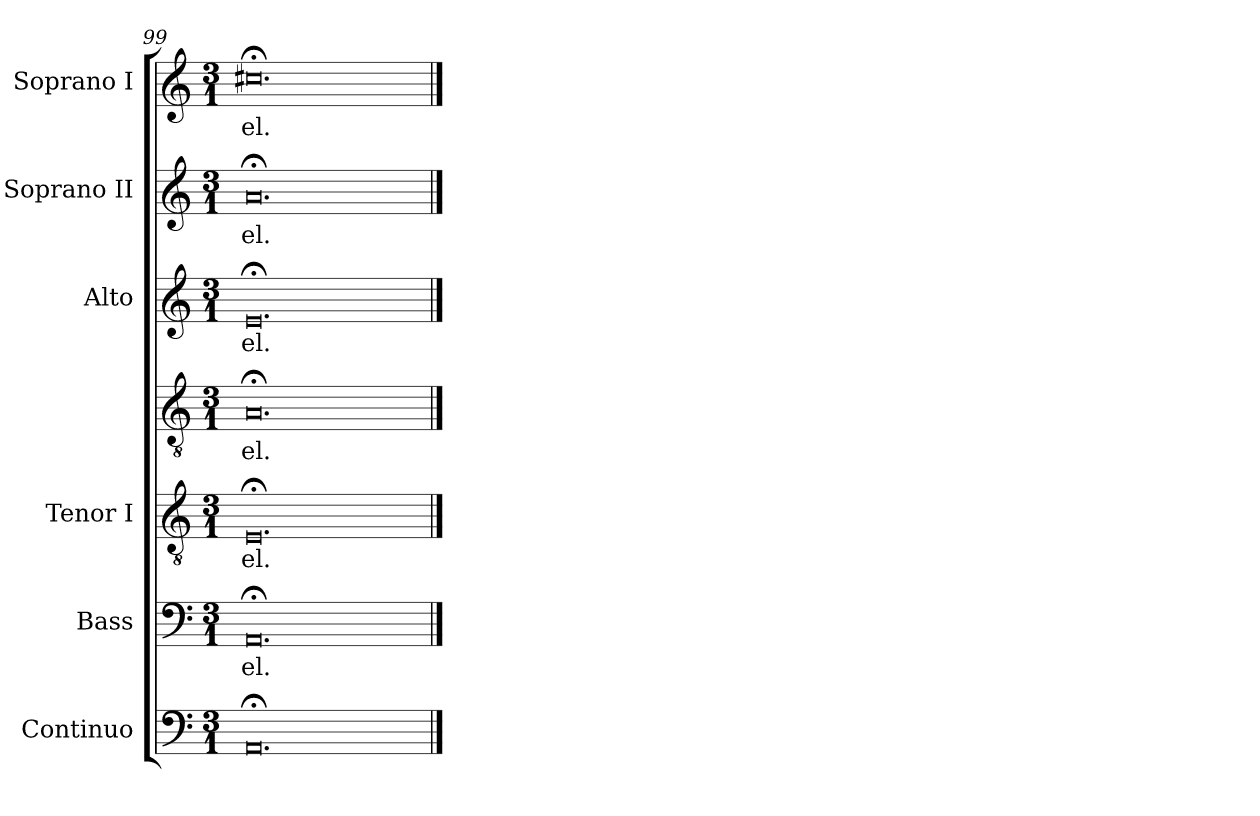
**kern	**kern	**text	**kern	**text	**kern	**text	**kern	**text	**kern	**text	**kern	**text
*part6	*part5	*part5	*part4	*part4	*part4	*part4	*part3	*part3	*part2	*part2	*part1	*part1
*staff7	*staff6	*staff6	*staff5	*staff5	*staff4	*staff4	*staff3	*staff3	*staff2	*staff2	*staff1	*staff1
*I"Continuo	*I"Bass	*	*I"Tenor I	*	*	*	*I"Alto	*	*I"Soprano II	*	*I"Soprano I	*
*	*I'B	*	*I'T	*	*	*	*I'A	*	*	*	*	*
*clefF4	*clefF4	*	*clefGv2	*	*clefGv2	*	*clefG2	*	*clefG2	*	*clefG2	*
*k[]	*k[]	*	*k[]	*	*k[]	*	*k[]	*	*k[]	*	*k[]	*
*C:	*C:	*	*C:	*	*C:	*	*C:	*	*C:	*	*C:	*
*M3/1	*M3/1	*	*M3/1	*	*M3/1	*	*M3/1	*	*M3/1	*	*M3/1	*
=99	=99	=99	=99	=99	=99	=99	=99	=99	=99	=99	=99	=99
!	!	!LO:LY:b	!	!LO:LY:b	!	!LO:LY:b	!	!LO:LY:b	!	!LO:LY:b	!	!LO:LY:b
0.AA;<	0.AA;<	-el.	0.E;<	el.	0.A;<	-el.	0.e;<	-el.	0.a;<	-el.	0.cc#X;<	-el.
==	==	==	==	==	==	==	==	==	==	==	==	==
*-	*-	*-	*-	*-	*-	*-	*-	*-	*-	*-	*-	*-
